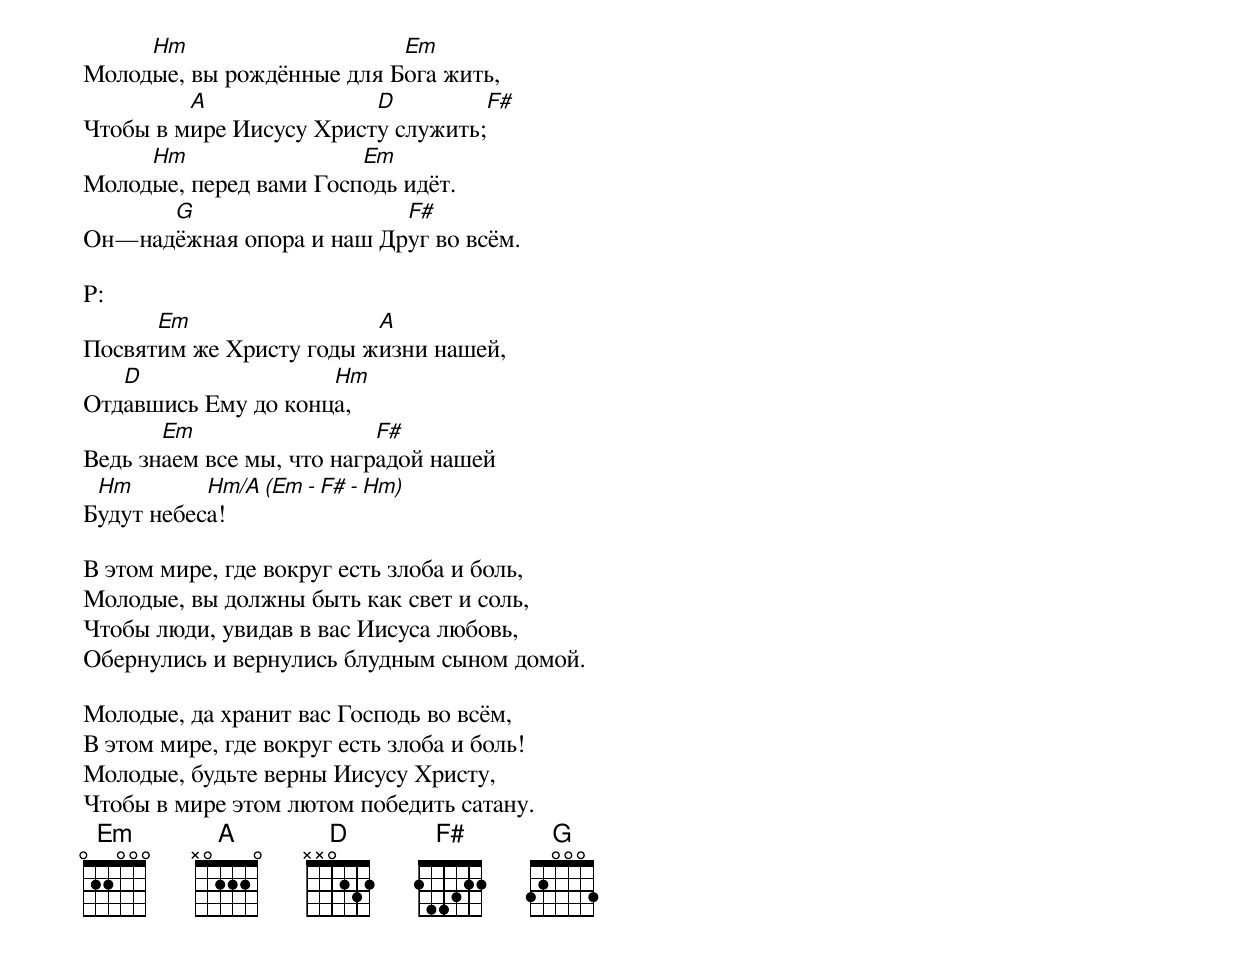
Молод[Hm]ые, вы рождённые для Б[Em]ога жить,
Чтобы в м[A]ире Иисусу Христ[D]у служить;[F#]
Молод[Hm]ые, перед вами Госп[Em]одь идёт.
Он—над[G]ёжная опора и наш Др[F#]уг во всём.

P:
Посвят[Em]им же Христу годы ж[A]изни нашей,
Отд[D]авшись Ему до конц[Hm]а,
Ведь зн[Em]аем все мы, что нагр[F#]адой нашей
Б[Hm]удут небес[Hm/A]а! [(Em - F# - Hm)]

В этом мире, где вокруг есть злоба и боль,
Молодые, вы должны быть как свет и соль,
Чтобы люди, увидав в вас Иисуса любовь,
Обернулись и вернулись блудным сыном домой.

Молодые, да хранит вас Господь во всём,
В этом мире, где вокруг есть злоба и боль!
Молодые, будьте верны Иисусу Христу,
Чтобы в мире этом лютом победить сатану.
